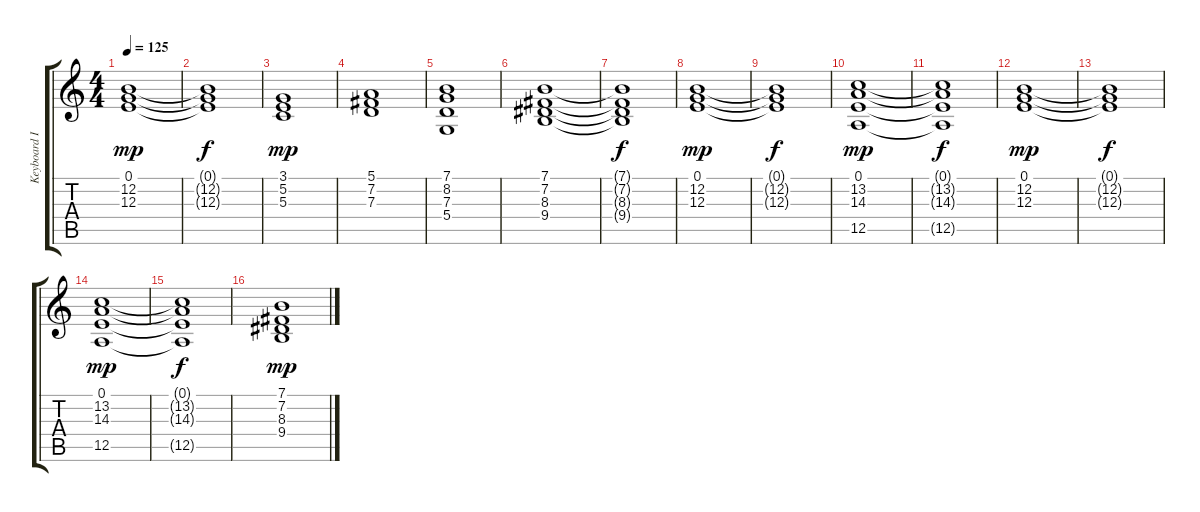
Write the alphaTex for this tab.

\track ("Keyboard II" "Keyboard I") {instrument stringensemble1}
\staff {score tabs}
\tuning (E4 B3 G3 D3 A2 E2) {hide}
\ts (4 4)
\tempo 125
\clef g2
\ks c
(0.1 12.2 12.3).1{dy mp} |
(0.1{t} 12.2{t} 12.3{t}).1{dy f} |
(3.1 5.2 5.3).1{dy mp} |
(5.1 7.2 7.3).1 |
(7.1 8.2 7.3 5.4).1 |
(7.1 7.2 8.3 9.4).1 |
(7.1{t} 7.2{t} 8.3{t} 9.4{t}).1{dy f} |
(0.1 12.2 12.3).1{dy mp} |
(0.1{t} 12.2{t} 12.3{t}).1{dy f} |
(0.1 13.2 14.3 12.5).1{dy mp} |
(0.1{t} 13.2{t} 14.3{t} 12.5{t}).1{dy f} |
(0.1 12.2 12.3).1{dy mp} |
(0.1{t} 12.2{t} 12.3{t}).1{dy f} |
(0.1 13.2 14.3 12.5).1{dy mp} |
(0.1{t} 13.2{t} 14.3{t} 12.5{t}).1{dy f} |
(7.1 7.2 8.3 9.4).1{dy mp}
